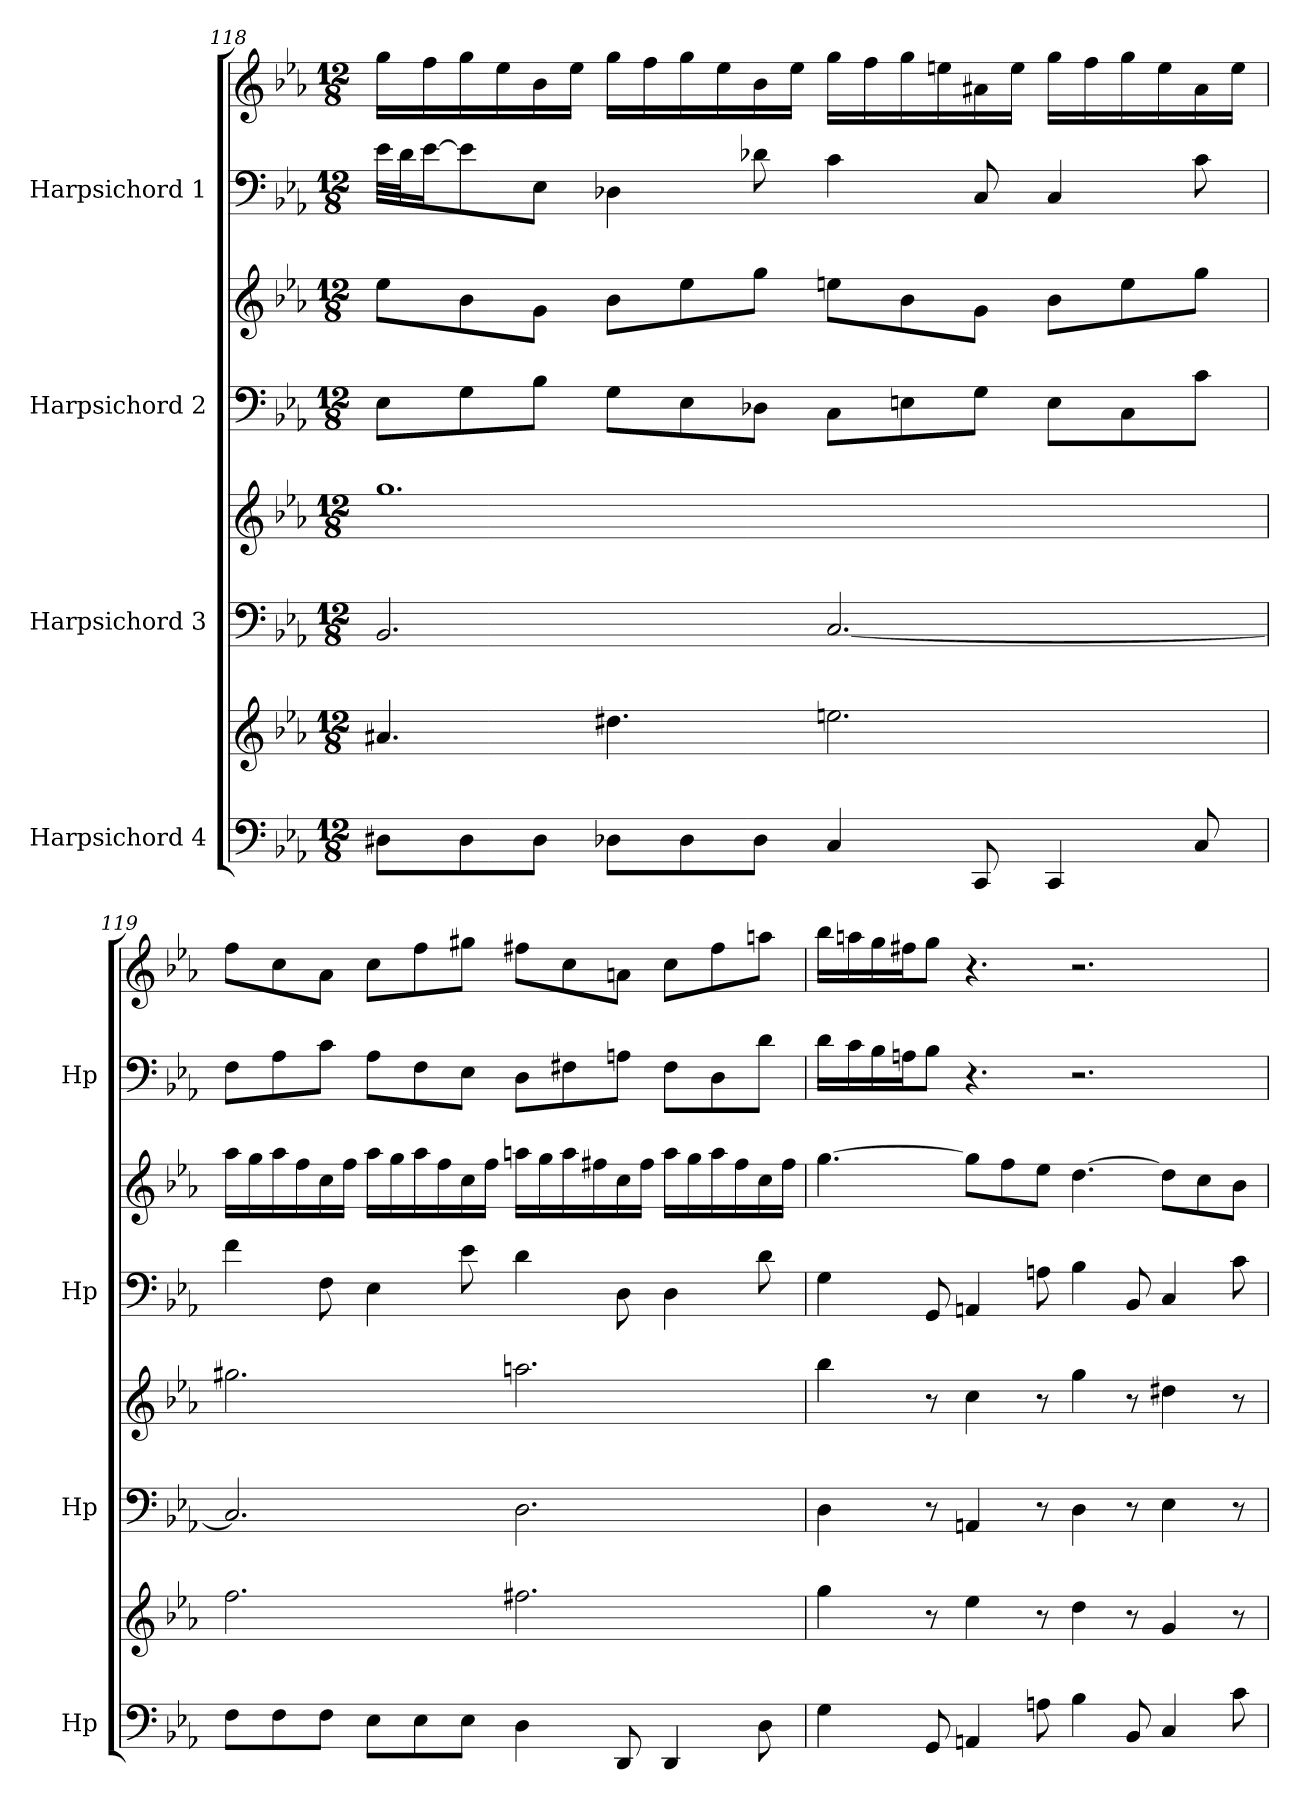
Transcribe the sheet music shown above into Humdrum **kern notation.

**kern	**kern	**kern	**kern	**kern	**kern	**kern	**kern
*part4	*part4	*part3	*part3	*part2	*part2	*part1	*part1
*staff8	*staff7	*staff6	*staff5	*staff4	*staff3	*staff2	*staff1
*I"Harpsichord 4	*	*I"Harpsichord 3	*	*I"Harpsichord 2	*	*I"Harpsichord 1	*
*I'Hp	*	*I'Hp	*	*I'Hp	*	*I'Hp	*
!!LO:PB:g=z
*clefF4	*clefG2	*clefF4	*clefG2	*clefF4	*clefG2	*clefF4	*clefG2
*k[b-e-a-]	*k[b-e-a-]	*k[b-e-a-]	*k[b-e-a-]	*k[b-e-a-]	*k[b-e-a-]	*k[b-e-a-]	*k[b-e-a-]
*M12/8	*M12/8	*M12/8	*M12/8	*M12/8	*M12/8	*M12/8	*M12/8
=118	=118	=118	=118	=118	=118	=118	=118
8D#X\L	4.a#X/	2.BB-/	1.gg	8E-\L	8ee-\L	32e-\LLL	16gg\LL
.	.	.	.	.	.	32d\J	.
.	.	.	.	.	.	[16e-\J	16ff\
8D#\	.	.	.	8G\	8b-\	8e-\]	16gg\
.	.	.	.	.	.	.	16ee-\
8D#\J	.	.	.	8B-\J	8g\J	8E-\J	16b-\
.	.	.	.	.	.	.	16ee-\JJ
8D-X\L	4.dd#X\	.	.	8G\L	8b-\L	4D-X\	16gg\LL
.	.	.	.	.	.	.	16ff\
8D-\	.	.	.	8E-\	8ee-\	.	16gg\
.	.	.	.	.	.	.	16ee-\
8D-\J	.	.	.	8D-X\J	8gg\J	8d-X\	16b-\
.	.	.	.	.	.	.	16ee-\JJ
4C/	2.een\	[2.C/	.	8C\L	8een\L	4c\	16gg\LL
.	.	.	.	.	.	.	16ff\
.	.	.	.	8En\	8b-\	.	16gg\
.	.	.	.	.	.	.	16een\
8CC/	.	.	.	8G\J	8g\J	8C/	16a#X\
.	.	.	.	.	.	.	16ee\JJ
4CC/	.	.	.	8E\L	8b-\L	4C/	16gg\LL
.	.	.	.	.	.	.	16ff\
.	.	.	.	8C\	8ee\	.	16gg\
.	.	.	.	.	.	.	16ee\
8C/	.	.	.	8c\J	8gg\J	8c\	16a#\
.	.	.	.	.	.	.	16ee\JJ
!!LO:PB:g=z
=119	=119	=119	=119	=119	=119	=119	=119
8F\L	2.ff\	2.C/]	2.gg#X\	4f\	16aa-\LL	8F\L	8ff\L
.	.	.	.	.	16gg\	.	.
8F\	.	.	.	.	16aa-\	8A-\	8cc\
.	.	.	.	.	16ff\	.	.
8F\J	.	.	.	8F\	16cc\	8c\J	8a-\J
.	.	.	.	.	16ff\JJ	.	.
8E-\L	.	.	.	4E-\	16aa-\LL	8A-\L	8cc\L
.	.	.	.	.	16gg\	.	.
8E-\	.	.	.	.	16aa-\	8F\	8ff\
.	.	.	.	.	16ff\	.	.
8E-\J	.	.	.	8e-\	16cc\	8E-\J	8gg#X\J
.	.	.	.	.	16ff\JJ	.	.
4D\	2.ff#X\	2.D\	2.aan\	4d\	16aan\LL	8D\L	8ff#X\L
.	.	.	.	.	16gg\	.	.
.	.	.	.	.	16aa\	8F#X\	8cc\
.	.	.	.	.	16ff#X\	.	.
8DD/	.	.	.	8D\	16cc\	8An\J	8an\J
.	.	.	.	.	16ff#\JJ	.	.
4DD/	.	.	.	4D\	16aa\LL	8F#\L	8cc\L
.	.	.	.	.	16gg\	.	.
.	.	.	.	.	16aa\	8D\	8ff#\
.	.	.	.	.	16ff#\	.	.
8D\	.	.	.	8d\	16cc\	8d\J	8aan\J
.	.	.	.	.	16ff#\JJ	.	.
=120	=120	=120	=120	=120	=120	=120	=120
4G\	4gg\	4D\	4bb-\	4G\	[4.gg\	16d\LL	16bb-\LL
.	.	.	.	.	.	16c\	16aan\
.	.	.	.	.	.	16B-\	16gg\
.	.	.	.	.	.	16An\J	16ff#X\J
8GG/	8r	8r	8r	8GG/	.	8B-\J	8gg\J
4AAn/	4ee-\	4AAn/	4cc\	4AAn/	8gg\L]	4.r	4.r
.	.	.	.	.	8ff\	.	.
8An\	8r	8r	8r	8An\	8ee-\J	.	.
4B-\	4dd\	4D\	4gg\	4B-\	[4.dd\	2.r	2.r
8BB-/	8r	8r	8r	8BB-/	.	.	.
4C/	4g/	4E-\	4dd#X\	4C/	8dd\L]	.	.
.	.	.	.	.	8cc\	.	.
8c\	8r	8r	8r	8c\	8b-\J	.	.
=	=	=	=	=	=	=	=
*-	*-	*-	*-	*-	*-	*-	*-
